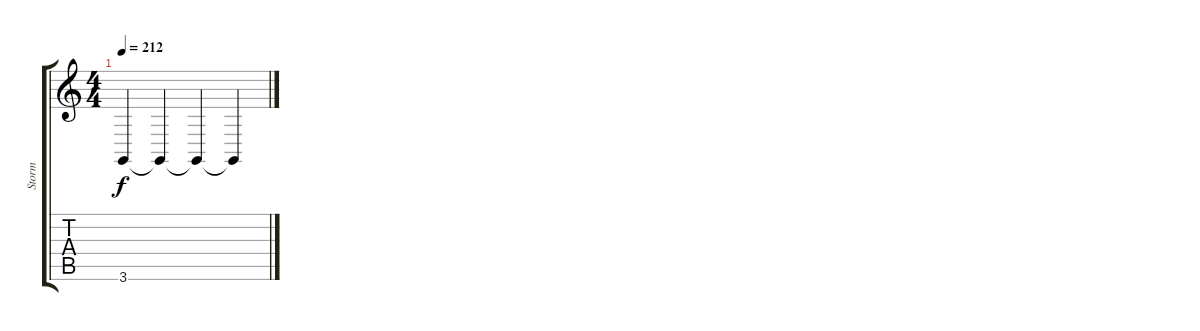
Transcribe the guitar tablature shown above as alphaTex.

\track ("Storm" "Storm") {instrument ocarina}
\staff {score tabs}
\tuning (E4 B3 G3 D3 A2 E2) {hide}
\ts (4 4)
\tempo 212
\clef g2
\ks c
3.6{t}.4{dy f} 3.6{t}.4 3.6{t}.4 3.6{t}.4
